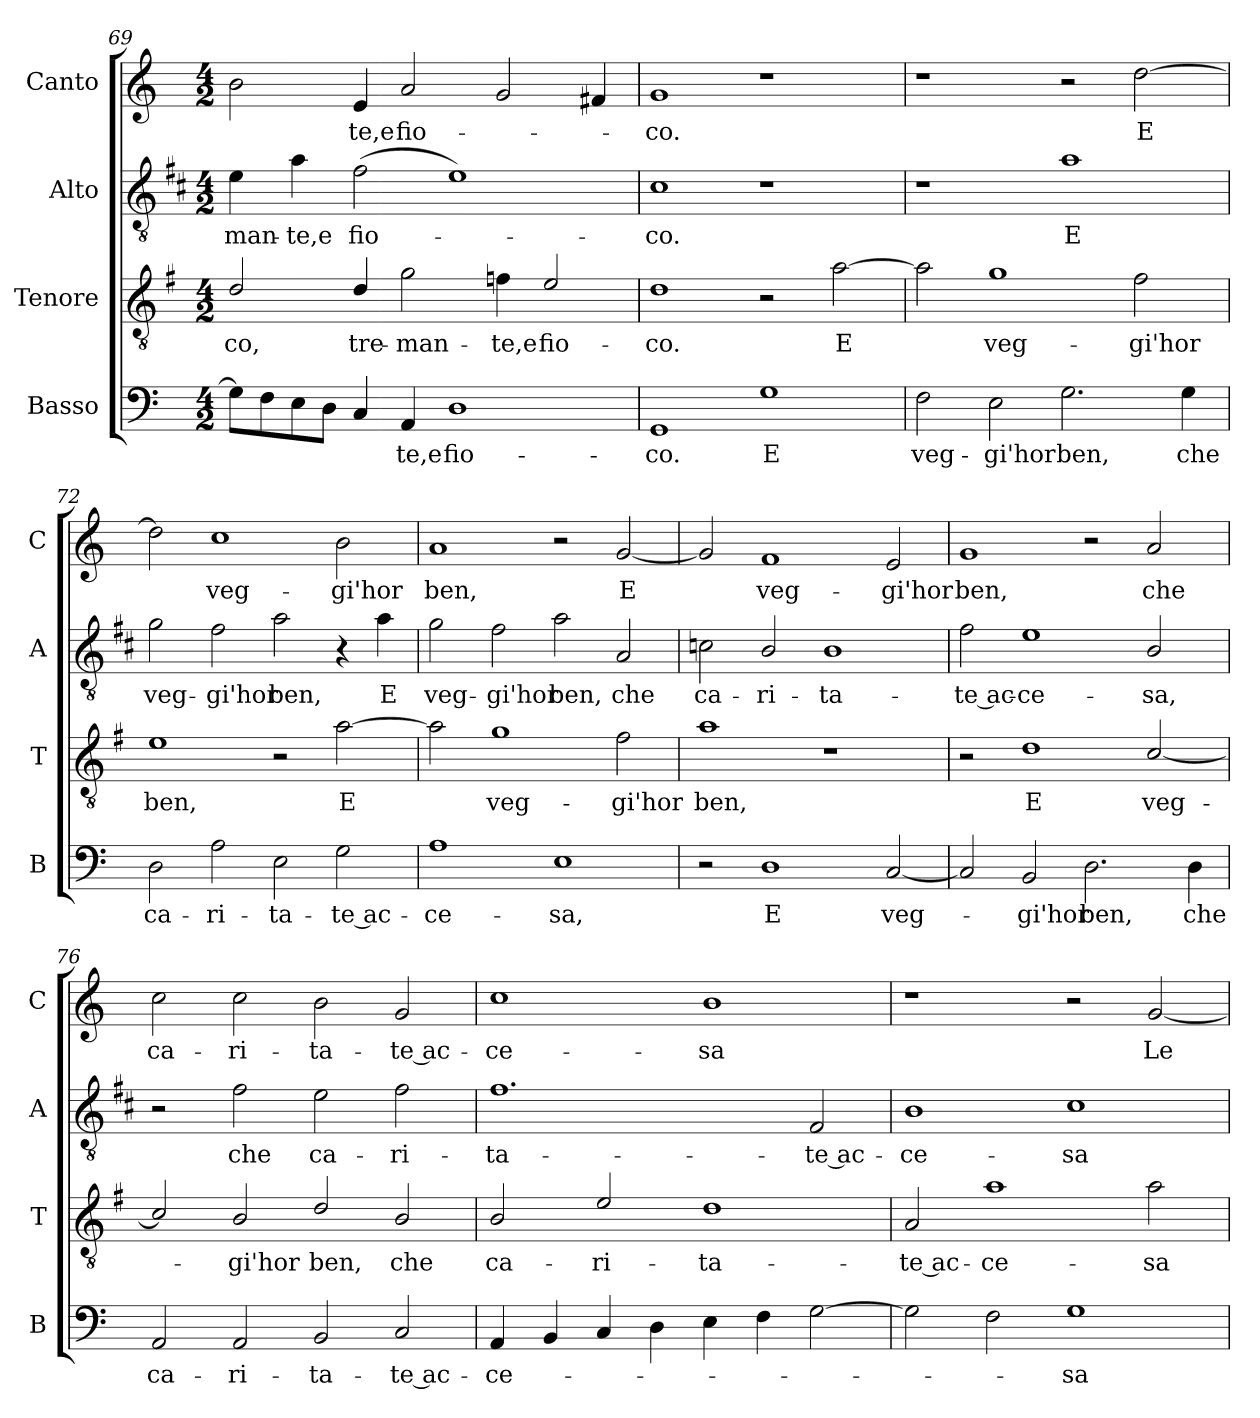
**kern	**text	**kern	**text	**kern	**text	**kern	**text
*part4	*part4	*part3	*part3	*part2	*part2	*part1	*part1
*staff4	*staff4	*staff3	*staff3	*staff2	*staff2	*staff1	*staff1
*I"Basso	*	*I"Tenore	*	*I"Alto	*	*I"Canto	*
*I'B	*	*I'T	*	*I'A	*	*I'C	*
*clefF4	*	*clefGv2	*	*clefGv2	*	*clefG2	*
*	*	*ITrd4c7	*	*ITrd1c2	*	*	*
*k[]	*	*k[]	*	*k[]	*	*k[]	*
*C:	*	*C:	*	*C:	*	*C:	*
*M4/2	*	*M4/2	*	*M4/2	*	*M4/2	*
=69	=69	=69	=69	=69	=69	=69	=69
!	!	!	!LO:LY:b	!	!LO:LY:b	!	!
8G\L]	.	2G/	-co,	4d\	-man-	2b\	.
8F\	.	.	.	.	.	.	.
!	!	!	!	!	!LO:LY:b	!	!
8E\	.	.	.	4g\	-te,e	.	.
8D\J	.	.	.	.	.	.	.
!	!	!	!LO:LY:b	!	!LO:LY:b	!	!LO:LY:b
4C/	.	4G/	tre-	(>2e\	fio-	4e/	-te,e
!	!LO:LY:b	!	!LO:LY:b	!	!	!	!LO:LY:b
4AA/	-te,e	2c\	-man-	.	.	2a/	fio-
!	!LO:LY:b	!	!	!	!	!	!
1D	fio-	.	.	1d)	.	.	.
!	!	!	!LO:LY:b	!	!	!	!
.	.	4B-X\	-te,e	.	.	2g/	.
!	!	!	!LO:LY:b	!	!	!	!
.	.	2A/	fio-	.	.	.	.
.	.	.	.	.	.	4f#X/	.
!!LO:LB:g=z
=70	=70	=70	=70	=70	=70	=70	=70
!	!LO:LY:b	!	!LO:LY:b	!	!LO:LY:b	!	!LO:LY:b
1GG	-co.	1G	-co.	1B	-co.	1g	-co.
!	!LO:LY:b	!	!	!	!	!	!
1G	E	2r	.	1r	.	1r	.
!	!	!	!LO:LY:b	!	!	!	!
.	.	[2d\	E	.	.	.	.
=71	=71	=71	=71	=71	=71	=71	=71
!	!LO:LY:b	!	!	!	!	!	!
2F\	veg-	2d\]	.	1r	.	1r	.
!	!LO:LY:b	!	!LO:LY:b	!	!	!	!
2E\	-gi'hor	1c	veg-	.	.	.	.
!	!LO:LY:b	!	!	!	!LO:LY:b	!	!
2.G\	ben,	.	.	1g	E	2r	.
!	!	!	!LO:LY:b	!	!	!	!LO:LY:b
.	.	2B\	-gi'hor	.	.	[2dd\	E
!	!LO:LY:b	!	!	!	!	!	!
4G\	che	.	.	.	.	.	.
=72	=72	=72	=72	=72	=72	=72	=72
!	!LO:LY:b	!	!LO:LY:b	!	!LO:LY:b	!	!
2D\	ca-	1A	ben,	2f\	veg-	2dd\]	.
!	!LO:LY:b	!	!	!	!LO:LY:b	!	!LO:LY:b
2A\	-ri-	.	.	2e\	-gi'hor	1cc	veg-
!	!LO:LY:b	!	!	!	!LO:LY:b	!	!
2E\	-ta-	2r	.	2g\	ben,	.	.
!	!LO:LY:b	!	!LO:LY:b	!	!	!	!LO:LY:b
2G\	-te ac-	[2d\	E	4r	.	2b\	-gi'hor
!	!	!	!	!	!LO:LY:b	!	!
.	.	.	.	4g\	E	.	.
=73	=73	=73	=73	=73	=73	=73	=73
!	!LO:LY:b	!	!	!	!LO:LY:b	!	!LO:LY:b
1A	-ce-	2d\]	.	2f\	veg-	1a	ben,
!	!	!	!LO:LY:b	!	!LO:LY:b	!	!
.	.	1c	veg-	2e\	-gi'hor	.	.
!	!LO:LY:b	!	!	!	!LO:LY:b	!	!
1E	-sa,	.	.	2g\	ben,	2r	.
!	!	!	!LO:LY:b	!	!LO:LY:b	!	!LO:LY:b
.	.	2B\	-gi'hor	2G/	che	[2g/	E
=74	=74	=74	=74	=74	=74	=74	=74
!	!	!	!LO:LY:b	!	!LO:LY:b	!	!
2r	.	1d	ben,	2B-X\	ca-	2g/]	.
!	!LO:LY:b	!	!	!	!LO:LY:b	!	!LO:LY:b
1D	E	.	.	2A/	-ri-	1f	veg-
!	!	!	!	!	!LO:LY:b	!	!
.	.	1r	.	1A	-ta-	.	.
!	!LO:LY:b	!	!	!	!	!	!LO:LY:b
[2C/	veg-	.	.	.	.	2e/	-gi'hor
!!LO:PB:g=z
=75	=75	=75	=75	=75	=75	=75	=75
!	!	!	!	!	!LO:LY:b	!	!LO:LY:b
2C/]	.	2r	.	2e\	-te ac-	1g	ben,
!	!LO:LY:b	!	!LO:LY:b	!	!LO:LY:b	!	!
2BB/	-gi'hor	1G	E	1d	-ce-	.	.
!	!LO:LY:b	!	!	!	!	!	!
2.D\	ben,	.	.	.	.	2r	.
!	!	!	!LO:LY:b	!	!LO:LY:b	!	!LO:LY:b
.	.	[2F/	veg-	2A/	-sa,	2a/	che
!	!LO:LY:b	!	!	!	!	!	!
4D\	che	.	.	.	.	.	.
=76	=76	=76	=76	=76	=76	=76	=76
!	!LO:LY:b	!	!	!	!	!	!LO:LY:b
2AA/	ca-	2F/]	.	2r	.	2cc\	ca-
!	!LO:LY:b	!	!LO:LY:b	!	!LO:LY:b	!	!LO:LY:b
2AA/	-ri-	2E/	-gi'hor	2e\	che	2cc\	-ri-
!	!LO:LY:b	!	!LO:LY:b	!	!LO:LY:b	!	!LO:LY:b
2BB/	-ta-	2G/	ben,	2d\	ca-	2b\	-ta-
!	!LO:LY:b	!	!LO:LY:b	!	!LO:LY:b	!	!LO:LY:b
2C/	-te ac-	2E/	che	2e\	-ri-	2g/	-te ac-
=77	=77	=77	=77	=77	=77	=77	=77
!	!LO:LY:b	!	!LO:LY:b	!	!LO:LY:b	!	!LO:LY:b
4AA/	-ce-	2E/	ca-	1.e	-ta-	1cc	-ce-
4BB/	.	.	.	.	.	.	.
!	!	!	!LO:LY:b	!	!	!	!
4C/	.	2A/	-ri-	.	.	.	.
4D\	.	.	.	.	.	.	.
!	!	!	!LO:LY:b	!	!	!	!LO:LY:b
4E\	.	1G	-ta-	.	.	1b	-sa
4F\	.	.	.	.	.	.	.
!	!	!	!	!	!LO:LY:b	!	!
[2G\	.	.	.	2E/	-te ac-	.	.
=78	=78	=78	=78	=78	=78	=78	=78
!	!	!	!LO:LY:b	!	!LO:LY:b	!	!
2G\]	.	2D/	-te ac-	1A	-ce-	1r	.
!	!	!	!LO:LY:b	!	!	!	!
2F\	.	1d	-ce-	.	.	.	.
!	!LO:LY:b	!	!	!	!LO:LY:b	!	!
1G	-sa	.	.	1B	-sa	2r	.
!	!	!	!LO:LY:b	!	!	!	!LO:LY:b
.	.	2d\	-sa	.	.	[2g/	Le-
=	=	=	=	=	=	=	=
*-	*-	*-	*-	*-	*-	*-	*-
